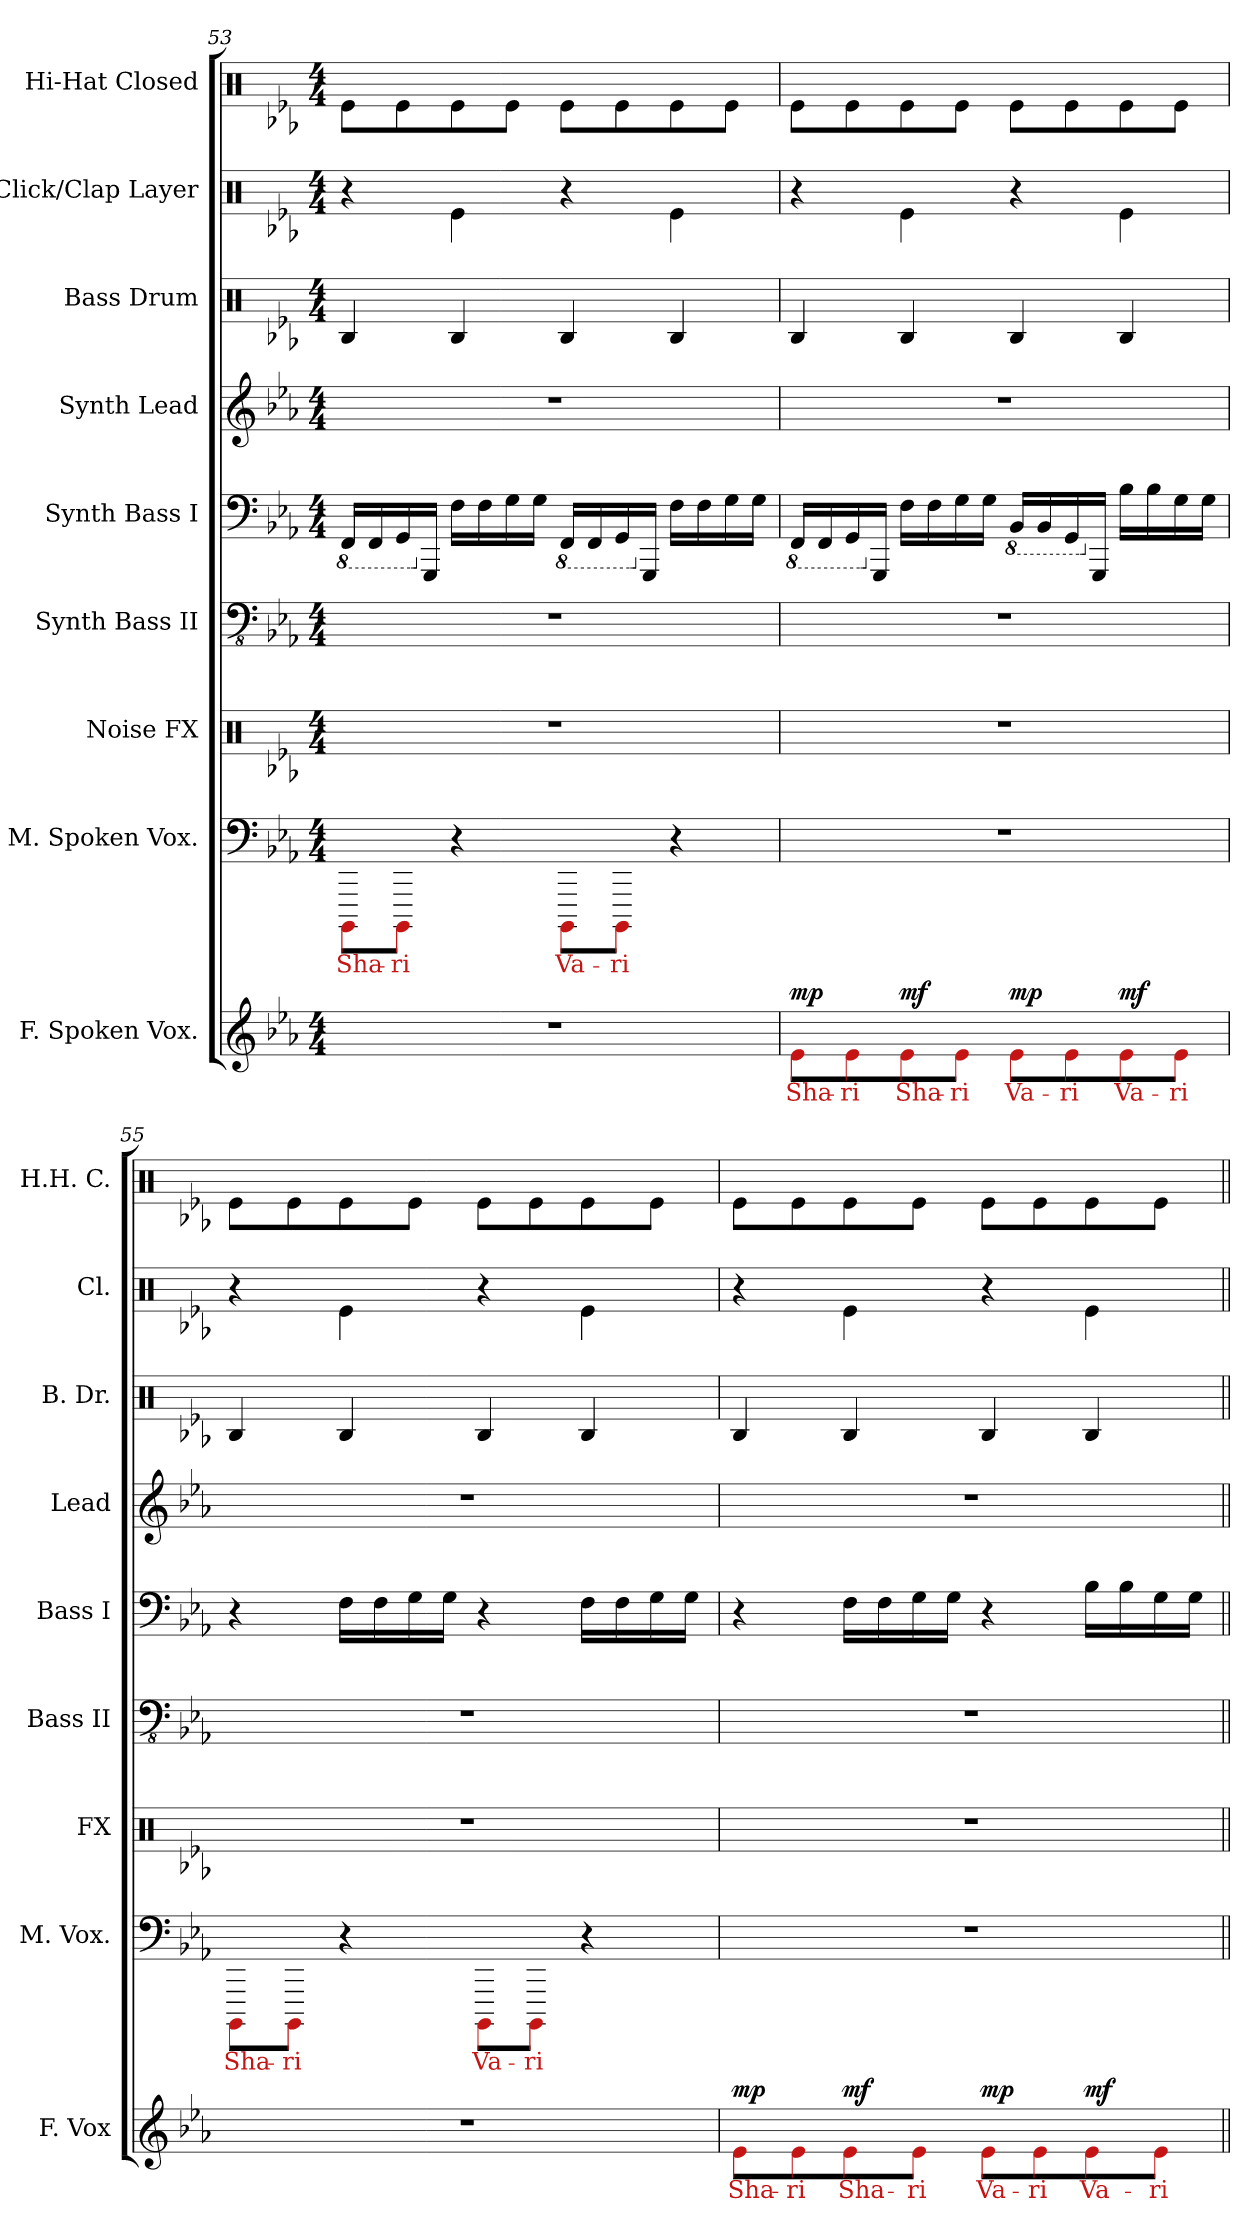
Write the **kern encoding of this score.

**kern	**text	**dynam	**kern	**text	**kern	**kern	**kern	**kern	**kern	**kern	**kern
*part9	*part9	*part9	*part8	*part8	*part7	*part6	*part5	*part4	*part3	*part2	*part1
*staff9	*staff9	*staff9	*staff8	*staff8	*staff7	*staff6	*staff5	*staff4	*staff3	*staff2	*staff1
*I"F. Spoken Vox.	*	*	*I"M. Spoken Vox.	*	*I"Noise FX	*I"Synth Bass II	*I"Synth Bass I	*I"Synth Lead	*I"Bass Drum	*I"Click/Clap Layer	*I"Hi-Hat Closed
*I'F. Vox	*	*	*I'M. Vox.	*	*I'FX	*I'Bass II	*I'Bass I	*I'Lead	*I'B. Dr.	*I'Cl.	*I'H.H. C.
*clefG2	*	*	*clefF4	*	*clefX	*clefFv4	*clefF4	*clefG2	*clefX	*clefX	*clefX
*	*	*	*	*	*	*ITrd7c12	*ITrd7c12	*	*	*	*
*k[b-e-a-]	*	*	*k[b-e-a-]	*	*k[b-e-a-]	*k[b-e-a-]	*k[b-e-a-]	*k[b-e-a-]	*k[b-e-a-]	*k[b-e-a-]	*k[b-e-a-]
*E-:	*	*	*E-:	*	*E-:	*E-:	*E-:	*E-:	*E-:	*E-:	*E-:
*M4/4	*	*	*M4/4	*	*M4/4	*M4/4	*M4/4	*M4/4	*M4/4	*M4/4	*M4/4
=53	=53	=53	=53	=53	=53	=53	=53	=53	=53	=53	=53
!	!	!	!	!LO:LY:b	!	!	!	!	!	!	!
*	*	*	*	*	*	*	*8ba	*	*	*	*
1r	.	.	8RGG\L	Sha-	1r	1r	16FFFF/LL	1r	4RB/	4r	8Re\L
.	.	.	.	.	.	.	16FFFF/	.	.	.	.
!	!	!	!	!LO:LY:b	!	!	!	!	!	!	!
.	.	.	8RGG\J	-ri	.	.	16GGGG/	.	.	.	8Re\
*	*	*	*	*	*	*	*X8ba	*	*	*	*
.	.	.	.	.	.	.	16GGGG/JJ	.	.	.	.
.	.	.	4r	.	.	.	16FF\LL	.	4RB/	4Re\	8Re\
.	.	.	.	.	.	.	16FF\	.	.	.	.
.	.	.	.	.	.	.	16GG\	.	.	.	8Re\J
.	.	.	.	.	.	.	16GG\JJ	.	.	.	.
!	!	!	!	!LO:LY:b	!	!	!	!	!	!	!
*	*	*	*	*	*	*	*8ba	*	*	*	*
.	.	.	8RGG\L	Va-	.	.	16FFFF/LL	.	4RB/	4r	8Re\L
.	.	.	.	.	.	.	16FFFF/	.	.	.	.
!	!	!	!	!LO:LY:b	!	!	!	!	!	!	!
.	.	.	8RGG\J	-ri	.	.	16GGGG/	.	.	.	8Re\
*	*	*	*	*	*	*	*X8ba	*	*	*	*
.	.	.	.	.	.	.	16GGGG/JJ	.	.	.	.
.	.	.	4r	.	.	.	16FF\LL	.	4RB/	4Re\	8Re\
.	.	.	.	.	.	.	16FF\	.	.	.	.
.	.	.	.	.	.	.	16GG\	.	.	.	8Re\J
.	.	.	.	.	.	.	16GG\JJ	.	.	.	.
!!LO:LB:g=z
=54	=54	=54	=54	=54	=54	=54	=54	=54	=54	=54	=54
!	!LO:LY:b	!	!	!	!	!	!	!	!	!	!
*	*	*	*	*	*	*	*8ba	*	*	*	*
!	!	!LO:DY:a	!	!	!	!	!	!	!	!	!
8Re\L	Sha-	mp	1r	.	1r	1r	16FFFF/LL	1r	4RB/	4r	8Re\L
.	.	.	.	.	.	.	16FFFF/	.	.	.	.
!	!LO:LY:b	!	!	!	!	!	!	!	!	!	!
8Re\	-ri	.	.	.	.	.	16GGGG/	.	.	.	8Re\
*	*	*	*	*	*	*	*X8ba	*	*	*	*
.	.	.	.	.	.	.	16GGGG/JJ	.	.	.	.
!	!LO:LY:b	!LO:DY:a	!	!	!	!	!	!	!	!	!
8Re\	Sha-	mf	.	.	.	.	16FF\LL	.	4RB/	4Re\	8Re\
.	.	.	.	.	.	.	16FF\	.	.	.	.
!	!LO:LY:b	!	!	!	!	!	!	!	!	!	!
8Re\J	-ri	.	.	.	.	.	16GG\	.	.	.	8Re\J
.	.	.	.	.	.	.	16GG\JJ	.	.	.	.
!	!LO:LY:b	!	!	!	!	!	!	!	!	!	!
*	*	*	*	*	*	*	*8ba	*	*	*	*
!	!	!LO:DY:a	!	!	!	!	!	!	!	!	!
8Re\L	Va-	mp	.	.	.	.	16BBBB-/LL	.	4RB/	4r	8Re\L
.	.	.	.	.	.	.	16BBBB-/	.	.	.	.
!	!LO:LY:b	!	!	!	!	!	!	!	!	!	!
8Re\	-ri	.	.	.	.	.	16GGGG/	.	.	.	8Re\
*	*	*	*	*	*	*	*X8ba	*	*	*	*
.	.	.	.	.	.	.	16GGGG/JJ	.	.	.	.
!	!LO:LY:b	!LO:DY:a	!	!	!	!	!	!	!	!	!
8Re\	Va-	mf	.	.	.	.	16BB-\LL	.	4RB/	4Re\	8Re\
.	.	.	.	.	.	.	16BB-\	.	.	.	.
!	!LO:LY:b	!	!	!	!	!	!	!	!	!	!
8Re\J	-ri	.	.	.	.	.	16GG\	.	.	.	8Re\J
.	.	.	.	.	.	.	16GG\JJ	.	.	.	.
=55	=55	=55	=55	=55	=55	=55	=55	=55	=55	=55	=55
!	!	!	!	!LO:LY:b	!	!	!	!	!	!	!
1r	.	.	8RGG\L	Sha-	1r	1r	4r	1r	4RB/	4r	8Re\L
!	!	!	!	!LO:LY:b	!	!	!	!	!	!	!
.	.	.	8RGG\J	-ri	.	.	.	.	.	.	8Re\
.	.	.	4r	.	.	.	16FF\LL	.	4RB/	4Re\	8Re\
.	.	.	.	.	.	.	16FF\	.	.	.	.
.	.	.	.	.	.	.	16GG\	.	.	.	8Re\J
.	.	.	.	.	.	.	16GG\JJ	.	.	.	.
!	!	!	!	!LO:LY:b	!	!	!	!	!	!	!
.	.	.	8RGG\L	Va-	.	.	4r	.	4RB/	4r	8Re\L
!	!	!	!	!LO:LY:b	!	!	!	!	!	!	!
.	.	.	8RGG\J	-ri	.	.	.	.	.	.	8Re\
.	.	.	4r	.	.	.	16FF\LL	.	4RB/	4Re\	8Re\
.	.	.	.	.	.	.	16FF\	.	.	.	.
.	.	.	.	.	.	.	16GG\	.	.	.	8Re\J
.	.	.	.	.	.	.	16GG\JJ	.	.	.	.
=56	=56	=56	=56	=56	=56	=56	=56	=56	=56	=56	=56
!	!LO:LY:b	!LO:DY:a	!	!	!	!	!	!	!	!	!
8Re\L	Sha-	mp	1r	.	1r	1r	4r	1r	4RB/	4r	8Re\L
!	!LO:LY:b	!	!	!	!	!	!	!	!	!	!
8Re\	-ri	.	.	.	.	.	.	.	.	.	8Re\
!	!LO:LY:b	!LO:DY:a	!	!	!	!	!	!	!	!	!
8Re\	Sha-	mf	.	.	.	.	16FF\LL	.	4RB/	4Re\	8Re\
.	.	.	.	.	.	.	16FF\	.	.	.	.
!	!LO:LY:b	!	!	!	!	!	!	!	!	!	!
8Re\J	-ri	.	.	.	.	.	16GG\	.	.	.	8Re\J
.	.	.	.	.	.	.	16GG\JJ	.	.	.	.
!	!LO:LY:b	!LO:DY:a	!	!	!	!	!	!	!	!	!
8Re\L	Va-	mp	.	.	.	.	4r	.	4RB/	4r	8Re\L
!	!LO:LY:b	!	!	!	!	!	!	!	!	!	!
8Re\	-ri	.	.	.	.	.	.	.	.	.	8Re\
!	!LO:LY:b	!LO:DY:a	!	!	!	!	!	!	!	!	!
8Re\	Va-	mf	.	.	.	.	16BB-\LL	.	4RB/	4Re\	8Re\
.	.	.	.	.	.	.	16BB-\	.	.	.	.
!	!LO:LY:b	!	!	!	!	!	!	!	!	!	!
8Re\J	-ri	.	.	.	.	.	16GG\	.	.	.	8Re\J
.	.	.	.	.	.	.	16GG\JJ	.	.	.	.
=||	=||	=||	=||	=||	=||	=||	=||	=||	=||	=||	=||
*-	*-	*-	*-	*-	*-	*-	*-	*-	*-	*-	*-
